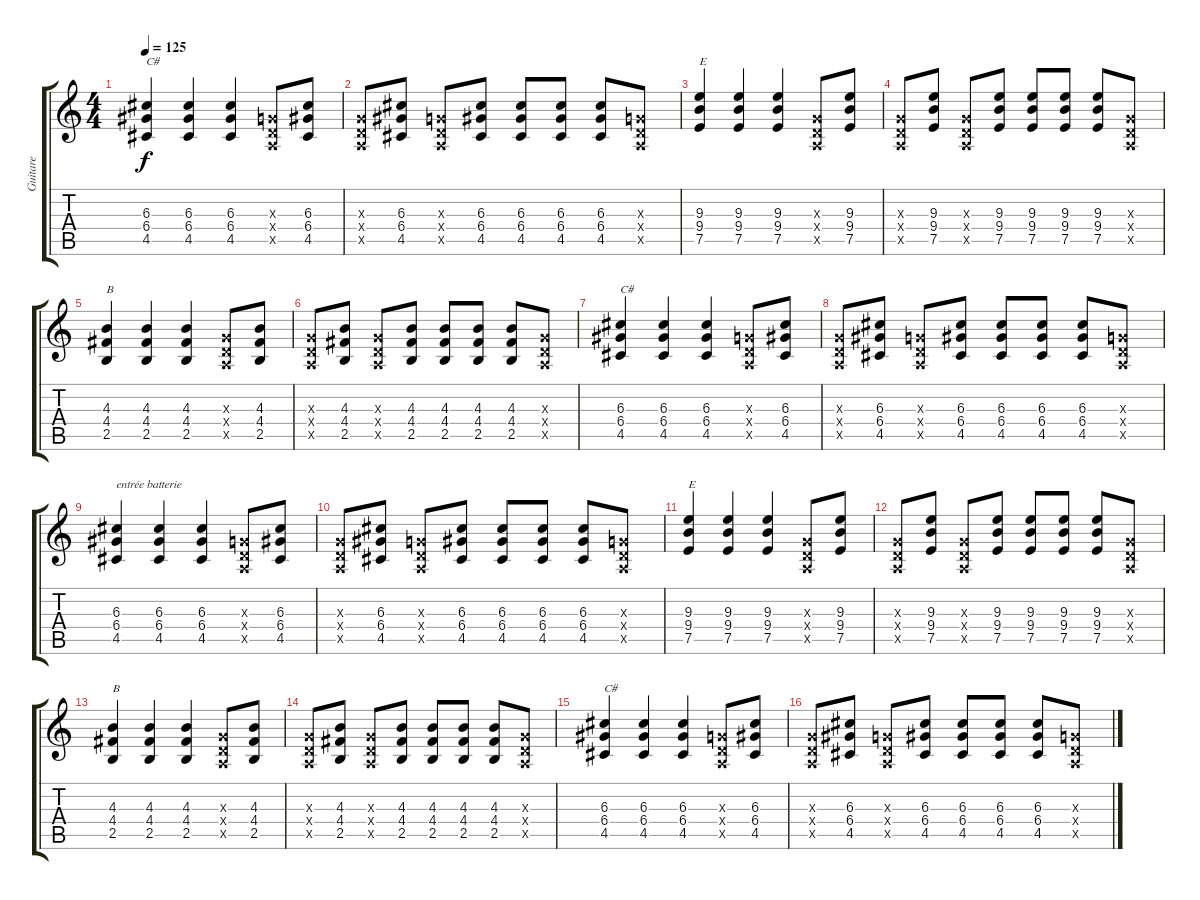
\track ("Guitare" "Guitare") {instrument electricguitarclean}
\staff {score tabs}
\tuning (E4 B3 G3 D3 A2 E2) {hide}
\ts (4 4)
\tempo 125
\clef g2
\ks c
(6.3 6.4 4.5).4{txt "C#" dy f instrument electricguitarclean} (6.3 6.4 4.5).4 (6.3 6.4 4.5).4 (0.3{x} 0.4{x} 0.5{x}).8 (6.3 6.4 4.5).8 |
(0.3{x} 0.4{x} 0.5{x}).8 (6.3 6.4 4.5).8 (0.3{x} 0.4{x} 0.5{x}).8 (6.3 6.4 4.5).8 (6.3 6.4 4.5).8 (6.3 6.4 4.5).8 (6.3 6.4 4.5).8 (0.3{x} 0.4{x} 0.5{x}).8 |
(9.3 9.4 7.5).4{txt "E"} (9.3 9.4 7.5).4 (9.3 9.4 7.5).4 (0.3{x} 0.4{x} 0.5{x}).8 (9.3 9.4 7.5).8 |
(0.3{x} 0.4{x} 0.5{x}).8 (9.3 9.4 7.5).8 (0.3{x} 0.4{x} 0.5{x}).8 (9.3 9.4 7.5).8 (9.3 9.4 7.5).8 (9.3 9.4 7.5).8 (9.3 9.4 7.5).8 (0.3{x} 0.4{x} 0.5{x}).8 |
(4.3 4.4 2.5).4{txt "B"} (4.3 4.4 2.5).4 (4.3 4.4 2.5).4 (0.3{x} 0.4{x} 0.5{x}).8 (4.3 4.4 2.5).8 |
(0.3{x} 0.4{x} 0.5{x}).8 (4.3 4.4 2.5).8 (0.3{x} 0.4{x} 0.5{x}).8 (4.3 4.4 2.5).8 (4.3 4.4 2.5).8 (4.3 4.4 2.5).8 (4.3 4.4 2.5).8 (0.3{x} 0.4{x} 0.5{x}).8 |
(6.3 6.4 4.5).4{txt "C#"} (6.3 6.4 4.5).4 (6.3 6.4 4.5).4 (0.3{x} 0.4{x} 0.5{x}).8 (6.3 6.4 4.5).8 |
(0.3{x} 0.4{x} 0.5{x}).8 (6.3 6.4 4.5).8 (0.3{x} 0.4{x} 0.5{x}).8 (6.3 6.4 4.5).8 (6.3 6.4 4.5).8 (6.3 6.4 4.5).8 (6.3 6.4 4.5).8 (0.3{x} 0.4{x} 0.5{x}).8 |
(6.3 6.4 4.5).4{txt "entrée batterie"} (6.3 6.4 4.5).4 (6.3 6.4 4.5).4 (0.3{x} 0.4{x} 0.5{x}).8 (6.3 6.4 4.5).8 |
(0.3{x} 0.4{x} 0.5{x}).8 (6.3 6.4 4.5).8 (0.3{x} 0.4{x} 0.5{x}).8 (6.3 6.4 4.5).8 (6.3 6.4 4.5).8 (6.3 6.4 4.5).8 (6.3 6.4 4.5).8 (0.3{x} 0.4{x} 0.5{x}).8 |
(9.3 9.4 7.5).4{txt "E"} (9.3 9.4 7.5).4 (9.3 9.4 7.5).4 (0.3{x} 0.4{x} 0.5{x}).8 (9.3 9.4 7.5).8 |
(0.3{x} 0.4{x} 0.5{x}).8 (9.3 9.4 7.5).8 (0.3{x} 0.4{x} 0.5{x}).8 (9.3 9.4 7.5).8 (9.3 9.4 7.5).8 (9.3 9.4 7.5).8 (9.3 9.4 7.5).8 (0.3{x} 0.4{x} 0.5{x}).8 |
(4.3 4.4 2.5).4{txt "B"} (4.3 4.4 2.5).4 (4.3 4.4 2.5).4 (0.3{x} 0.4{x} 0.5{x}).8 (4.3 4.4 2.5).8 |
(0.3{x} 0.4{x} 0.5{x}).8 (4.3 4.4 2.5).8 (0.3{x} 0.4{x} 0.5{x}).8 (4.3 4.4 2.5).8 (4.3 4.4 2.5).8 (4.3 4.4 2.5).8 (4.3 4.4 2.5).8 (0.3{x} 0.4{x} 0.5{x}).8 |
(6.3 6.4 4.5).4{txt "C#"} (6.3 6.4 4.5).4 (6.3 6.4 4.5).4 (0.3{x} 0.4{x} 0.5{x}).8 (6.3 6.4 4.5).8 |
(0.3{x} 0.4{x} 0.5{x}).8 (6.3 6.4 4.5).8 (0.3{x} 0.4{x} 0.5{x}).8 (6.3 6.4 4.5).8 (6.3 6.4 4.5).8 (6.3 6.4 4.5).8 (6.3 6.4 4.5).8 (0.3{x} 0.4{x} 0.5{x}).8
